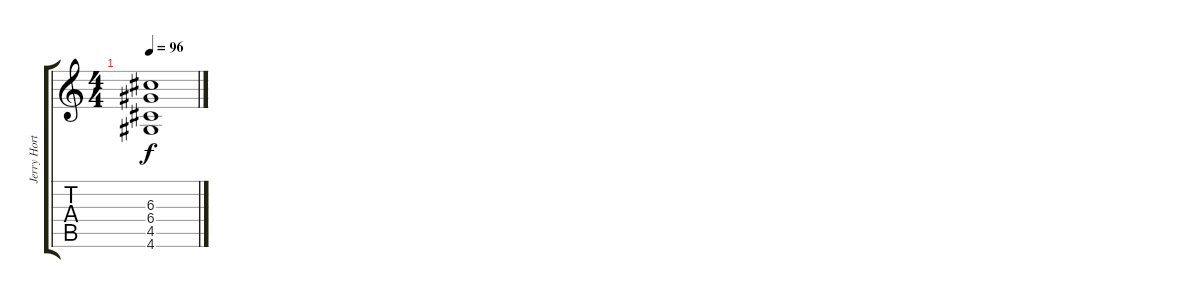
\track ("Jerry Horton - Full Gain" "Jerry Hort") {instrument distortionguitar}
\staff {score tabs}
\tuning (E4 B3 G3 D3 A2 E2) {hide}
\ts (4 4)
\tempo 96
\clef g2
\ks c
(6.3{t} 6.4{t} 4.5{t} 4.6{t}).1{dy f}
